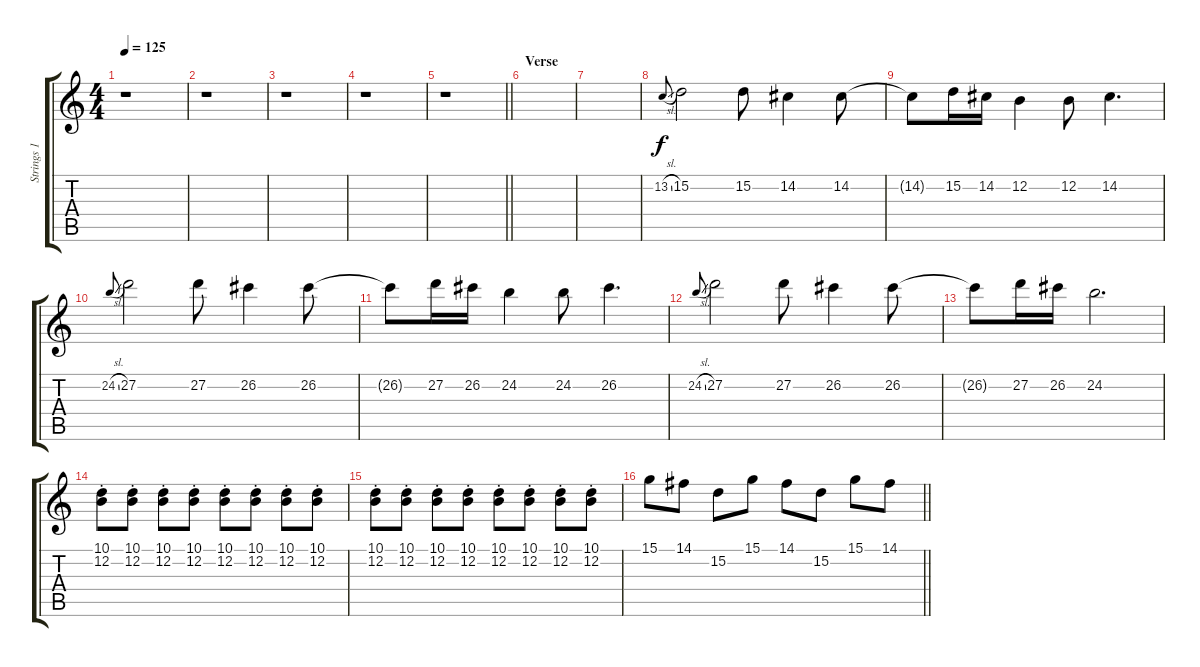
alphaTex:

\track ("Strings 1" "Strings 1") {instrument stringensemble1}
\staff {score tabs}
\tuning (E4 B3 G3 D3 A2 E2) {hide}
\ts (4 4)
\tempo 125
\clef g2
\ks c
r.1{dy f} |
r.1 |
r.1 |
r.1 |
\barLineRight lightlight
r.1 |
\section ("" "Verse")
|
|
13.2{sl}.8{gr onbeat} 15.2.2 15.2.8 14.2.4 14.2.8 |
14.2{t}.8 15.2.16 14.2.16 12.2.4 12.2.8 14.2.4{d} |
24.2{sl}.8{gr onbeat} 27.2.2 27.2.8 26.2.4 26.2.8 |
26.2{t}.8 27.2.16 26.2.16 24.2.4 24.2.8 26.2.4{d} |
24.2{sl}.8{gr onbeat} 27.2.2 27.2.8 26.2.4 26.2.8 |
26.2{t}.8 27.2.16 26.2.16 24.2.2{d} |
(10.1{st} 12.2{st}).8 (10.1{st} 12.2{st}).8 (10.1{st} 12.2{st}).8 (10.1{st} 12.2{st}).8 (10.1{st} 12.2{st}).8 (10.1{st} 12.2{st}).8 (10.1{st} 12.2{st}).8 (10.1{st} 12.2{st}).8 |
(10.1{st} 12.2{st}).8 (10.1{st} 12.2{st}).8 (10.1{st} 12.2{st}).8 (10.1{st} 12.2{st}).8 (10.1{st} 12.2{st}).8 (10.1{st} 12.2{st}).8 (10.1{st} 12.2{st}).8 (10.1{st} 12.2{st}).8 |
\barLineRight lightlight
15.1.8 14.1.8 15.2.8 15.1.8 14.1.8 15.2.8 15.1.8 14.1.8
